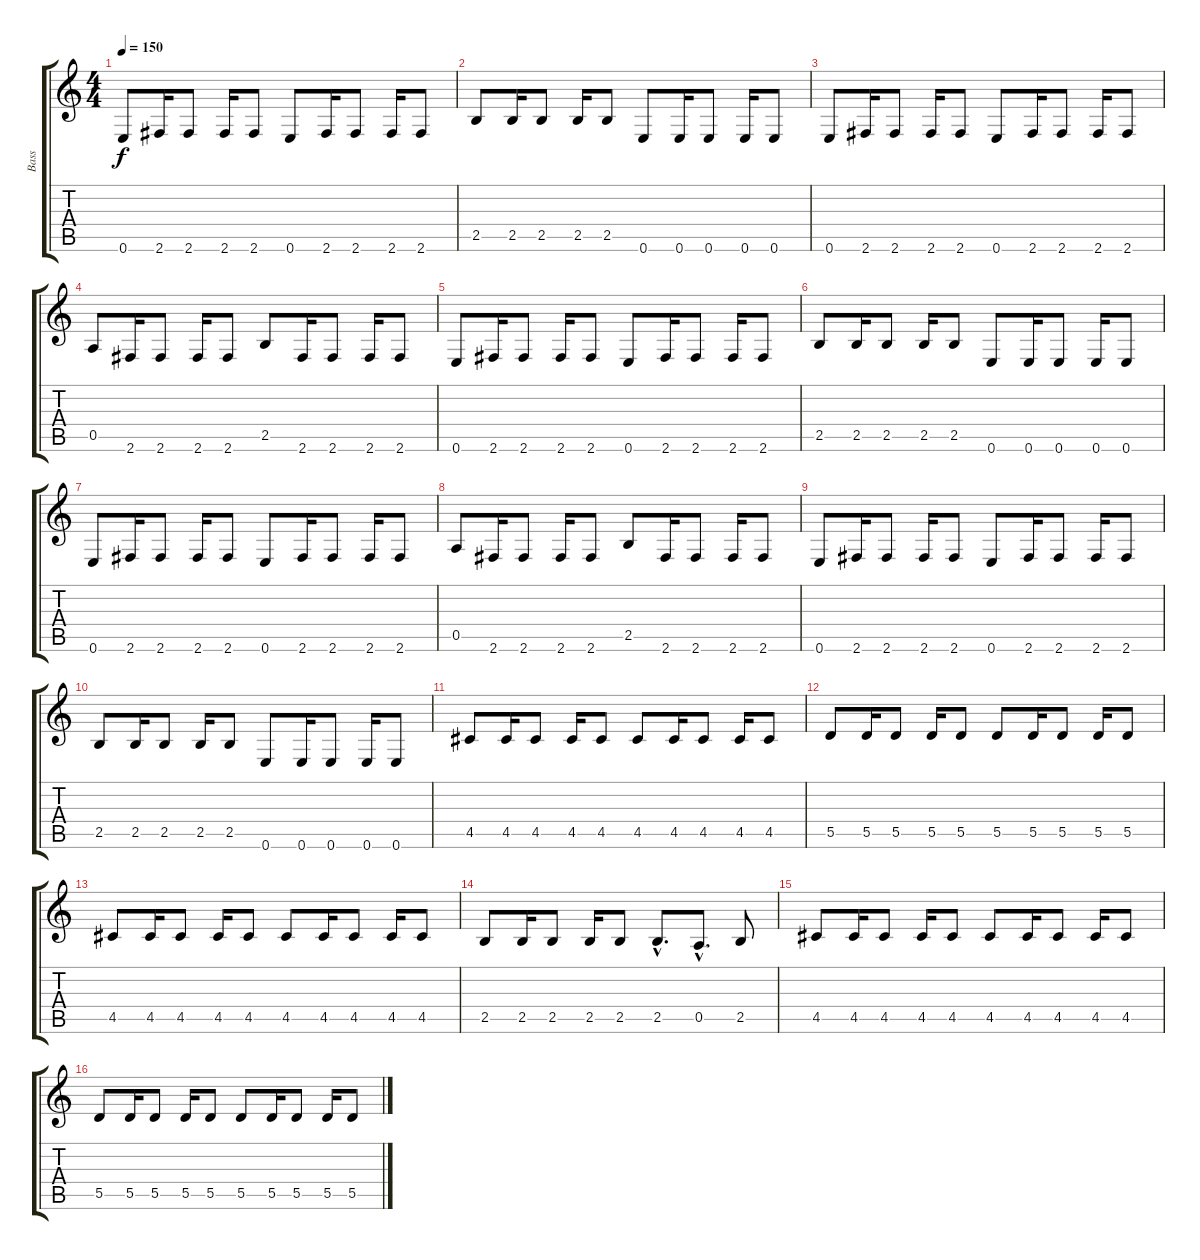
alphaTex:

\track ("Bass" "Bass") {instrument electricbassfinger}
\staff {score tabs}
\tuning (E4 B3 G3 D3 A2 E2) {hide}
\ts (4 4)
\tempo 150
\clef g2
\ks c
0.6.8{dy f} 2.6.16 2.6.8 2.6.16 2.6.8 0.6.8 2.6.16 2.6.8 2.6.16 2.6.8 |
2.5.8 2.5.16 2.5.8 2.5.16 2.5.8 0.6.8 0.6.16 0.6.8 0.6.16 0.6.8 |
0.6.8 2.6.16 2.6.8 2.6.16 2.6.8 0.6.8 2.6.16 2.6.8 2.6.16 2.6.8 |
0.5.8 2.6.16 2.6.8 2.6.16 2.6.8 2.5.8 2.6.16 2.6.8 2.6.16 2.6.8 |
0.6.8 2.6.16 2.6.8 2.6.16 2.6.8 0.6.8 2.6.16 2.6.8 2.6.16 2.6.8 |
2.5.8 2.5.16 2.5.8 2.5.16 2.5.8 0.6.8 0.6.16 0.6.8 0.6.16 0.6.8 |
0.6.8 2.6.16 2.6.8 2.6.16 2.6.8 0.6.8 2.6.16 2.6.8 2.6.16 2.6.8 |
0.5.8 2.6.16 2.6.8 2.6.16 2.6.8 2.5.8 2.6.16 2.6.8 2.6.16 2.6.8 |
0.6.8 2.6.16 2.6.8 2.6.16 2.6.8 0.6.8 2.6.16 2.6.8 2.6.16 2.6.8 |
2.5.8 2.5.16 2.5.8 2.5.16 2.5.8 0.6.8 0.6.16 0.6.8 0.6.16 0.6.8 |
4.5.8 4.5.16 4.5.8 4.5.16 4.5.8 4.5.8 4.5.16 4.5.8 4.5.16 4.5.8 |
5.5.8 5.5.16 5.5.8 5.5.16 5.5.8 5.5.8 5.5.16 5.5.8 5.5.16 5.5.8 |
4.5.8 4.5.16 4.5.8 4.5.16 4.5.8 4.5.8 4.5.16 4.5.8 4.5.16 4.5.8 |
2.5.8 2.5.16 2.5.8 2.5.16 2.5.8 2.5{hac}.8{d} 0.5{hac}.8{d} 2.5.8 |
4.5.8 4.5.16 4.5.8 4.5.16 4.5.8 4.5.8 4.5.16 4.5.8 4.5.16 4.5.8 |
5.5.8 5.5.16 5.5.8 5.5.16 5.5.8 5.5.8 5.5.16 5.5.8 5.5.16 5.5.8
